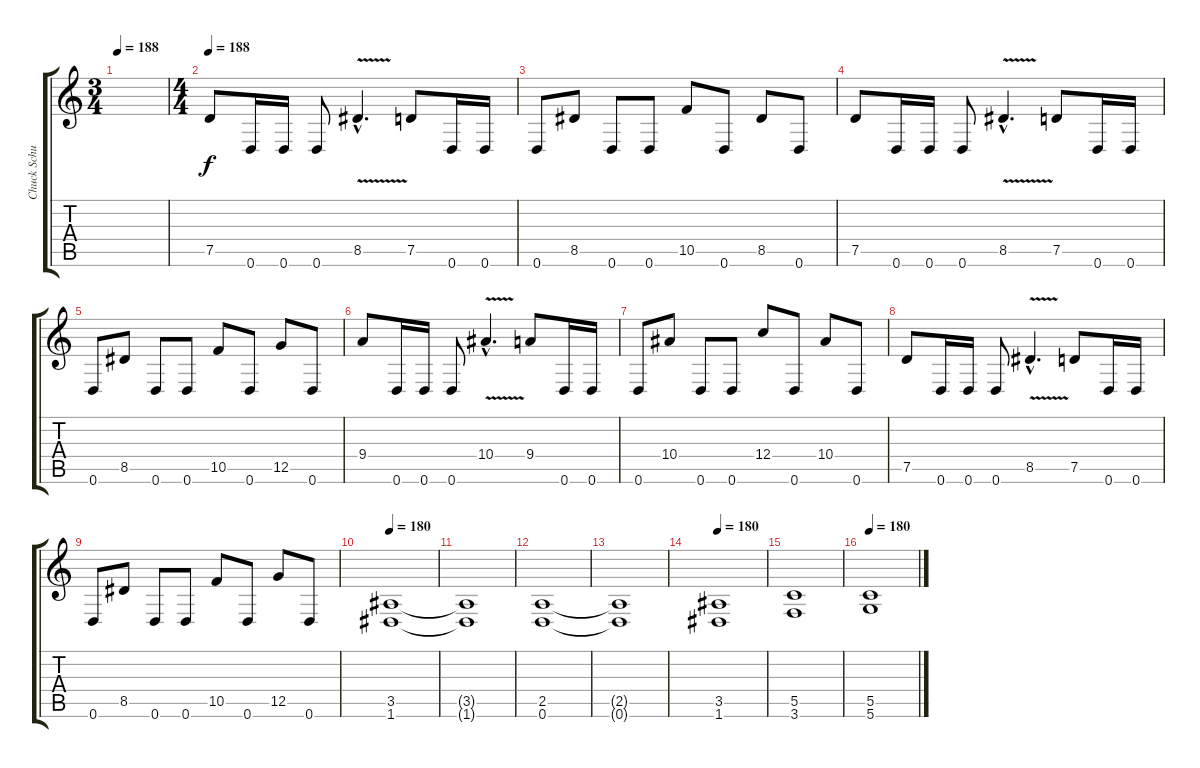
\track ("Chuck Schuldiner" "Chuck Schu") {instrument distortionguitar}
\staff {score tabs}
\tuning (D4 A3 F3 C3 G2 D2) {hide}
\ts (3 4)
\tempo 188
\clef g2
\ks c
|
\ts (4 4)
\tempo 188
7.5.8 0.6.16 0.6.16 0.6.8 8.5{v hac}.4{d} 7.5.8 0.6.16 0.6.16 |
0.6.8 8.5.8 0.6.8 0.6.8 10.5.8 0.6.8 8.5.8 0.6.8 |
7.5.8 0.6.16 0.6.16 0.6.8 8.5{v hac}.4{d} 7.5.8 0.6.16 0.6.16 |
0.6.8 8.5.8 0.6.8 0.6.8 10.5.8 0.6.8 12.5.8 0.6.8 |
9.4.8 0.6.16 0.6.16 0.6.8 10.4{v hac}.4{d} 9.4.8 0.6.16 0.6.16 |
0.6.8 10.4.8 0.6.8 0.6.8 12.4.8 0.6.8 10.4.8 0.6.8 |
7.5.8 0.6.16 0.6.16 0.6.8 8.5{v hac}.4{d} 7.5.8 0.6.16 0.6.16 |
0.6.8 8.5.8 0.6.8 0.6.8 10.5.8 0.6.8 12.5.8 0.6.8 |
\tempo 180
(3.5 1.6).1 |
(3.5{t} 1.6{t}).1 |
(2.5 0.6).1 |
(2.5{t} 0.6{t}).1 |
\tempo 180
(3.5 1.6).1 |
(5.5 3.6).1 |
\tempo 180
(5.5 5.6).1
